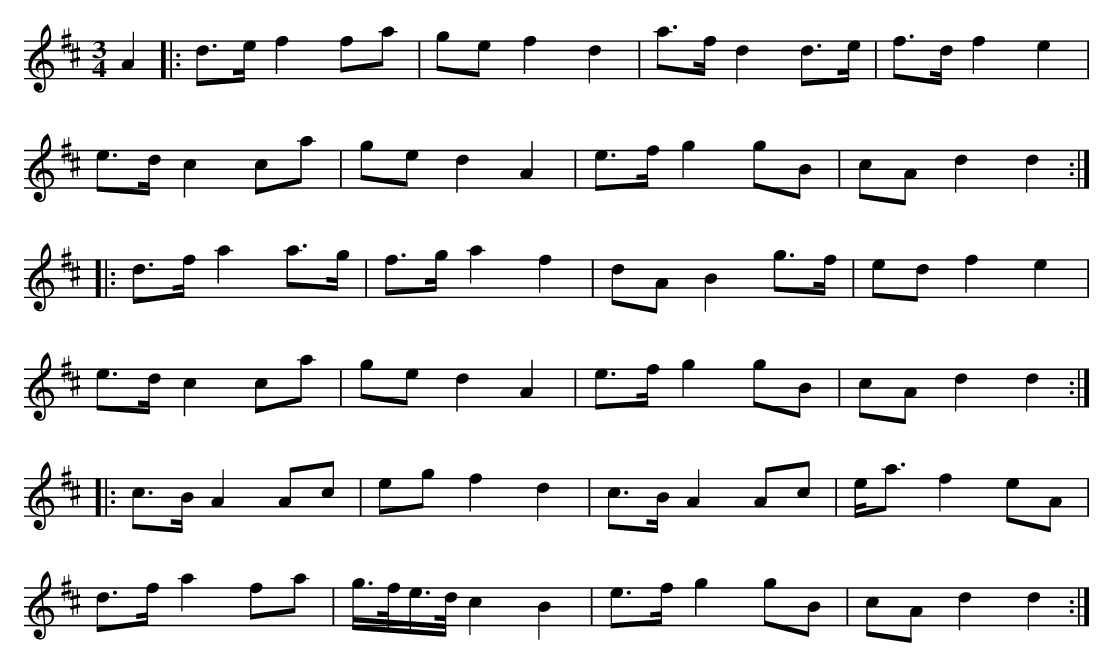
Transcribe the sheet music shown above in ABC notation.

X:1
M:3/4
K:D
A2|:d>e f2 fa|ge f2 d2|a>f d2 d>e|f>d f2 e2|
e>d c2 ca|ge d2 A2|e>f g2 gB|cA d2 d2:|
|:d>f a2 a>g|f>g a2 f2|dA B2 g>f|ed f2 e2|
e>d c2 ca|ge d2 A2|e>f g2 gB|cA d2 d2:|
|:c>B A2 Ac|eg f2 d2|c>B A2 Ac|e<a f2 eA|
d>f a2 fa|g/>f/e/>d/ c2 B2|e>f g2 gB|cA d2 d2:|
